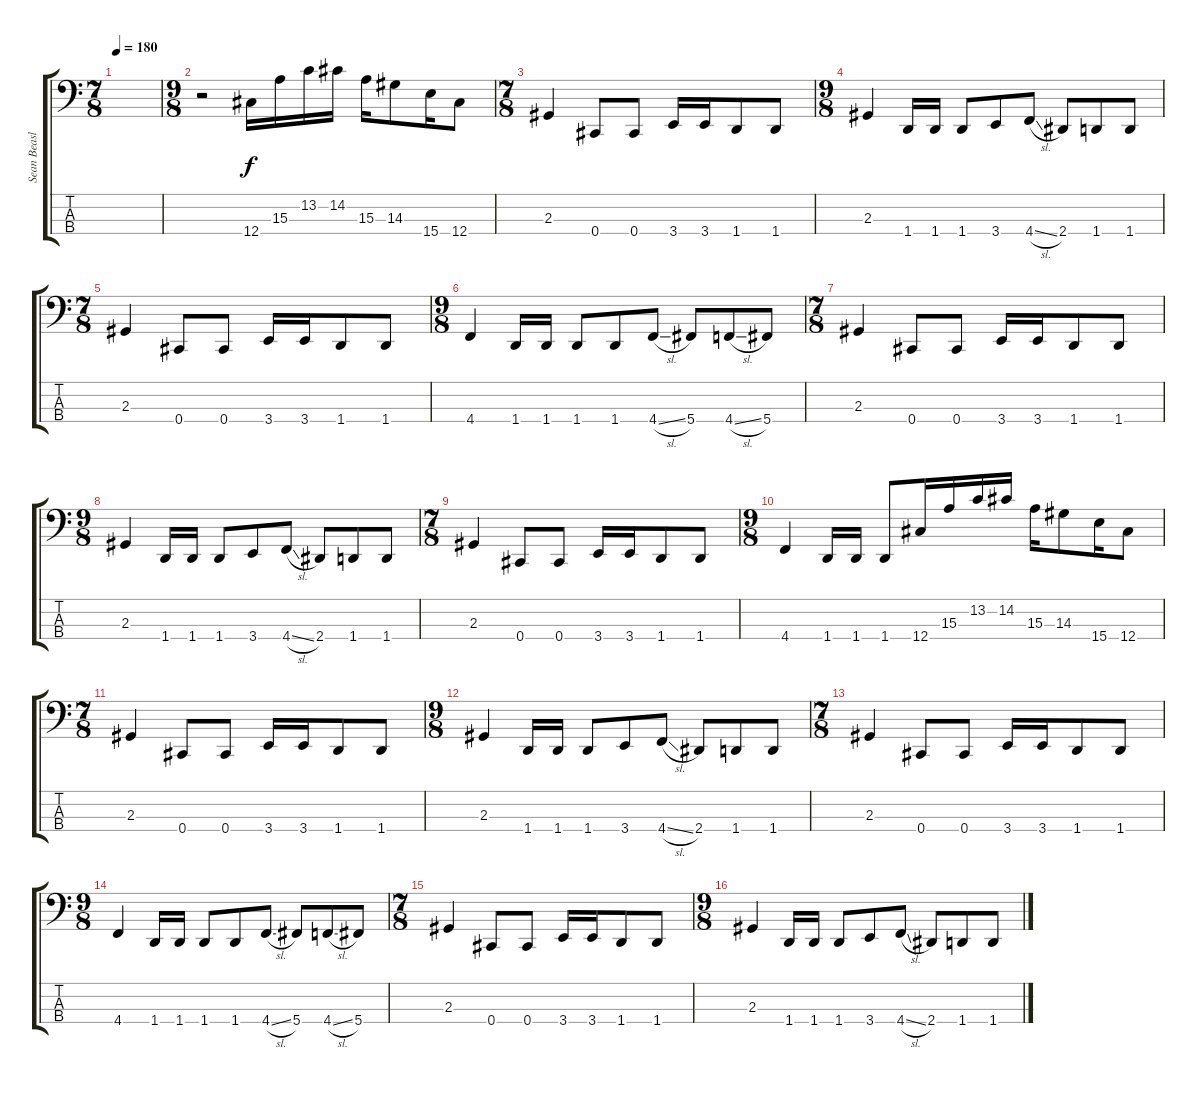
\track ("Sean Beasley" "Sean Beasl") {instrument electricbasspick}
\staff {score tabs}
\tuning (E2 B1 Gb1 Db1) {hide}
\ts (7 8)
\tempo 180
\clef f4
\ks c
|
\ts (9 8)
r.2 12.4.16 15.3.16 13.2.16 14.2.16 15.3.16 14.3.8 15.4.16 12.4.8 |
\ts (7 8)
2.3.4 0.4.8 0.4.8 3.4.16 3.4.16 1.4.8 1.4.8 |
\ts (9 8)
2.3.4 1.4.16 1.4.16 1.4.8 3.4.8 4.4{sl}.8 2.4.8 1.4.8 1.4.8 |
\ts (7 8)
2.3.4 0.4.8 0.4.8 3.4.16 3.4.16 1.4.8 1.4.8 |
\ts (9 8)
4.4.4 1.4.16 1.4.16 1.4.8 1.4.8 4.4{sl}.8 5.4.8 4.4{sl}.8 5.4.8 |
\ts (7 8)
2.3.4 0.4.8 0.4.8 3.4.16 3.4.16 1.4.8 1.4.8 |
\ts (9 8)
2.3.4 1.4.16 1.4.16 1.4.8 3.4.8 4.4{sl}.8 2.4.8 1.4.8 1.4.8 |
\ts (7 8)
2.3.4 0.4.8 0.4.8 3.4.16 3.4.16 1.4.8 1.4.8 |
\ts (9 8)
4.4.4 1.4.16 1.4.16 1.4.8 12.4.16 15.3.16 13.2.16 14.2.16 15.3.16 14.3.8 15.4.16 12.4.8 |
\ts (7 8)
2.3.4 0.4.8 0.4.8 3.4.16 3.4.16 1.4.8 1.4.8 |
\ts (9 8)
2.3.4 1.4.16 1.4.16 1.4.8 3.4.8 4.4{sl}.8 2.4.8 1.4.8 1.4.8 |
\ts (7 8)
2.3.4 0.4.8 0.4.8 3.4.16 3.4.16 1.4.8 1.4.8 |
\ts (9 8)
4.4.4 1.4.16 1.4.16 1.4.8 1.4.8 4.4{sl}.8 5.4.8 4.4{sl}.8 5.4.8 |
\ts (7 8)
2.3.4 0.4.8 0.4.8 3.4.16 3.4.16 1.4.8 1.4.8 |
\ts (9 8)
2.3.4 1.4.16 1.4.16 1.4.8 3.4.8 4.4{sl}.8 2.4.8 1.4.8 1.4.8
